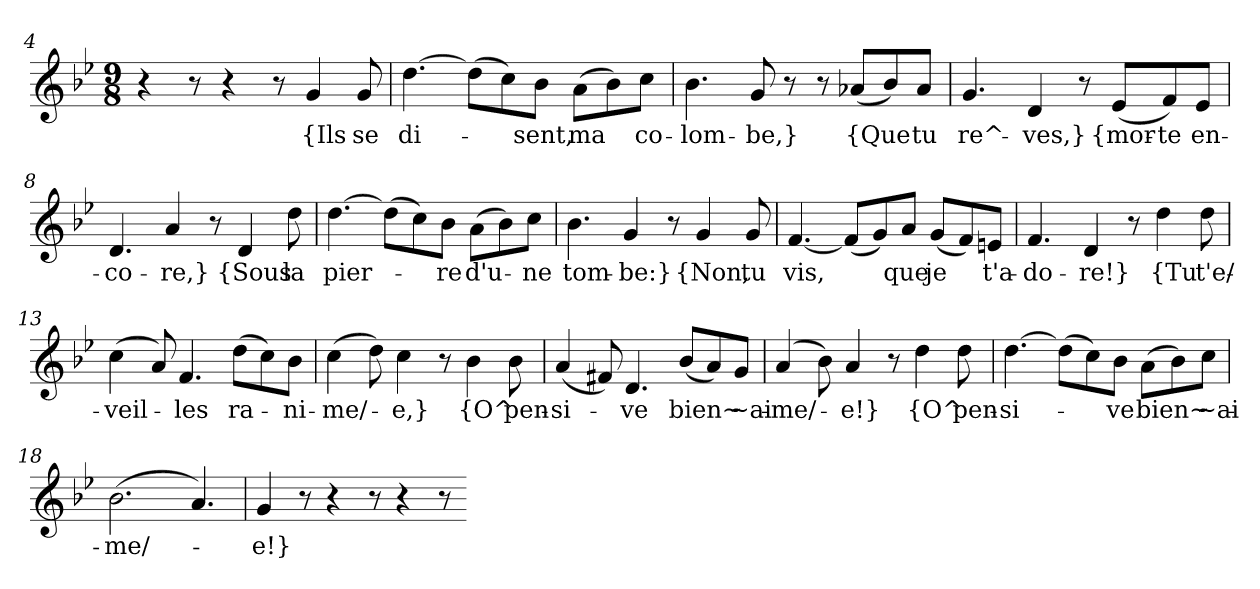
**kern	**text
*part1	*part1
*staff1	*staff1
*clefG2	*
*k[b-e-]	*
*M9/8	*
*MM76	*
=4	=4
4r	.
8r	.
4r	.
8r	.
4g	{Ils
8g	se
=5	=5
[4.dd	di-
(8dd\L]	.
8cc\)	.
8b-\J	-sent,
(8a\L	ma
8b-\)	.
8cc\J	co-
=6	=6
4.b-	-lom-
8g	-be,}
8r	.
8r	.
(8a-X/L	{Que
8b-/)	.
8a-/J	tu
=7	=7
4.g	re^-
4d	-ves,}
8r	.
(8e-/L	{mor-
8f/)	-te
8e-/J	en-
=8	=8
4.d	-co-
4a	-re,}
8r	.
4d	{Sous
8dd	la
=9	=9
[4.dd	pier-
(8dd\L]	.
8cc\)	.
8b-\J	-re
(8a\L	d'u-
8b-\)	.
8cc\J	-ne
=10	=10
4.b-	tom-
4g	-be:}
8r	.
4g	{Non,
8g	tu
=11	=11
[4.f	vis,
(8f/L]	.
8g/)	.
8a/J	que
(8g/L	je
8f/)	.
8en/J	t'a-
=12	=12
4.f	-do-
4d	-re!}
8r	.
4dd	{Tu
8dd	t'e/-
=13	=13
(4cc	-veil-
8a)	.
4.f	-les
(8dd\L	ra-
8cc\)	.
8b-\J	-ni-
=14	=14
(4cc	-me/-
8dd)	.
4cc	-e,}
8r	.
4b-	{O^
8b-	pen-
=15	=15
(4a	-si-
8f#X)	.
4.d	-ve
(8b-/L	bien~
8a/)	.
8g/J	~ai-
=16	=16
(4a	-me/-
8b-)	.
4a	-e!}
8r	.
4dd	{O^
8dd	pen-
=17	=17
[4.dd	-si-
(8dd\L]	.
8cc\)	.
8b-\J	-ve
(8a\L	bien~
8b-\)	.
8cc\J	~ai-
=18	=18
(2.b-	-me/-
4.a)	.
=19	=19
4g	-e!}
8r	.
4r	.
8r	.
4r	.
8r	.
=-	=-
*-	*-
